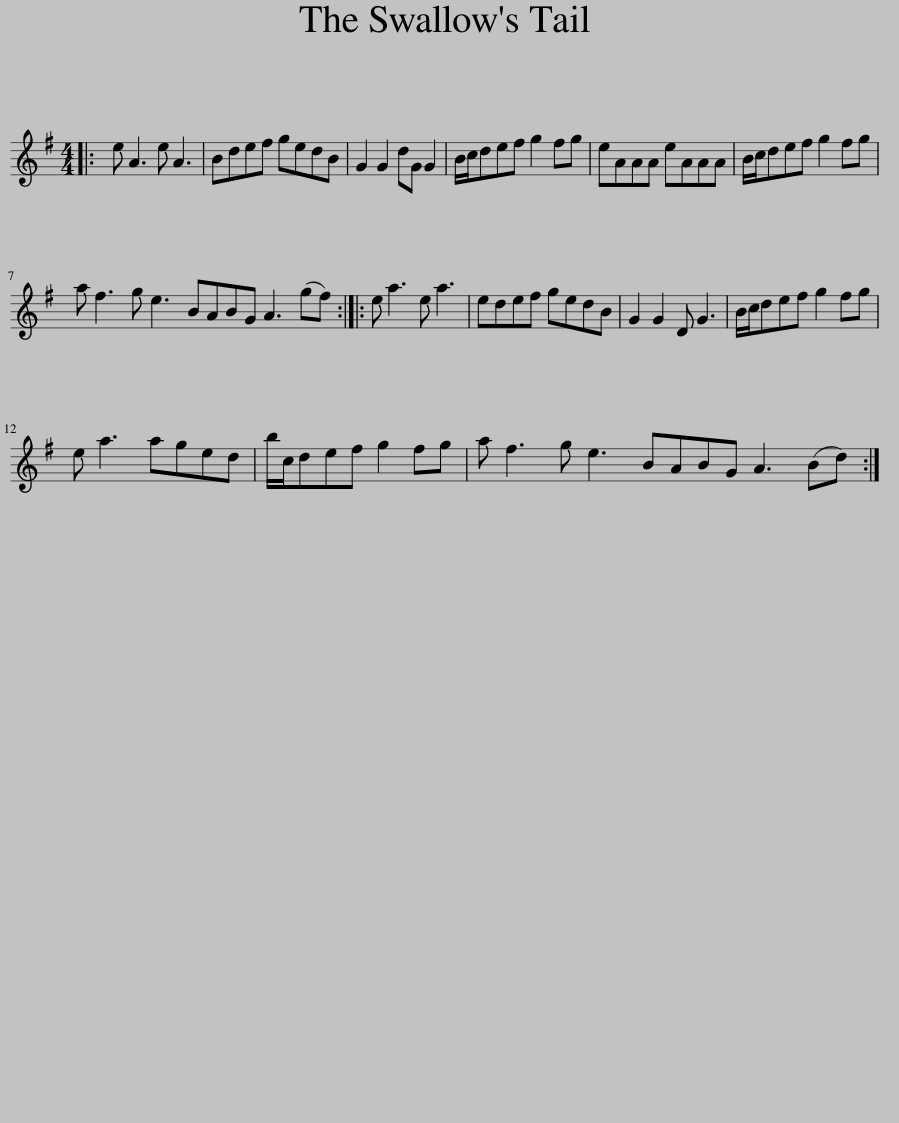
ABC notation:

X:1
L:1/8
M:4/4
I:linebreak $
K:G
V:1 treble
V:1
|: e A3 e A3 | Bdef gedB | G2 G2 dG G2 | B/c/def g2 fg | eAAA eAAA | %5
 B/c/def g2 fg |$ a f3 g e3 BABG A3 (gf) :: e a3 e a3 | edef gedB | G2 G2 D G3 | %10
 B/c/def g2 fg |$ e a3 aged | b/c/def g2 fg | a f3 g e3 BABG A3 (Bd) :| %14
